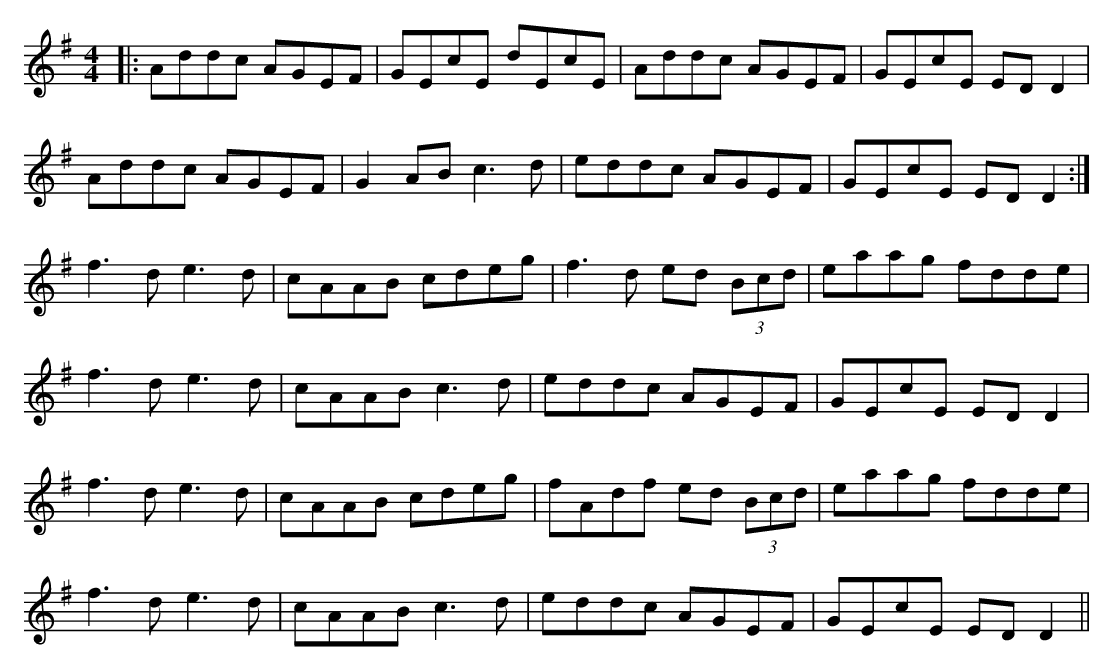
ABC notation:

X:1
M:4/4
K:Dmix
|:Addc AGEF|GEcE dEcE|Addc AGEF|GEcE ED D2|
Addc AGEF|G2AB c3d|eddc AGEF|GEcE ED D2:|
f3d e3d|cAAB cdeg|f3d ed (3Bcd|eaag fdde|
f3d e3d|cAAB c3d|eddc AGEF|GEcE ED D2|
f3d e3d|cAAB cdeg|fAdf ed (3Bcd|eaag fdde|
f3d e3d|cAAB c3d|eddc AGEF|GEcE ED D2||
